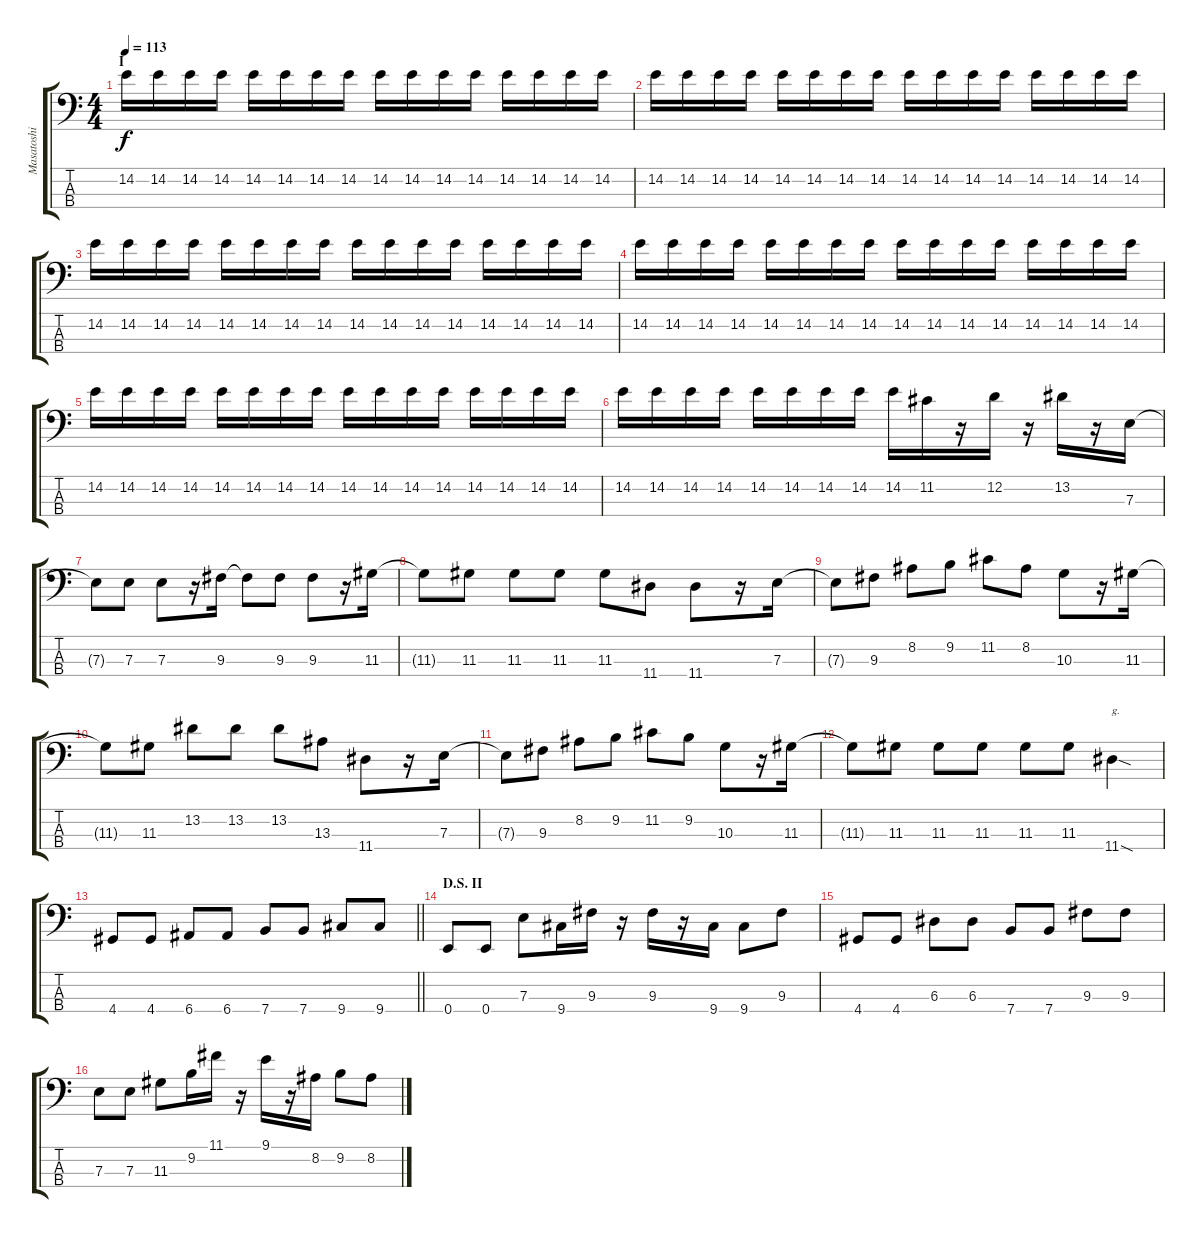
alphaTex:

\track ("Masatoshi Bass" "Masatoshi ") {instrument electricbassfinger}
\staff {score tabs}
\tuning (G2 D2 A1 E1) {hide}
\ts (4 4)
\section ("" "I")
\tempo 113
\clef f4
\ks c
14.2.16{dy f} 14.2.16 14.2.16 14.2.16 14.2.16 14.2.16 14.2.16 14.2.16 14.2.16 14.2.16 14.2.16 14.2.16 14.2.16 14.2.16 14.2.16 14.2.16 |
14.2.16 14.2.16 14.2.16 14.2.16 14.2.16 14.2.16 14.2.16 14.2.16 14.2.16 14.2.16 14.2.16 14.2.16 14.2.16 14.2.16 14.2.16 14.2.16 |
14.2.16 14.2.16 14.2.16 14.2.16 14.2.16 14.2.16 14.2.16 14.2.16 14.2.16 14.2.16 14.2.16 14.2.16 14.2.16 14.2.16 14.2.16 14.2.16 |
14.2.16 14.2.16 14.2.16 14.2.16 14.2.16 14.2.16 14.2.16 14.2.16 14.2.16 14.2.16 14.2.16 14.2.16 14.2.16 14.2.16 14.2.16 14.2.16 |
14.2.16 14.2.16 14.2.16 14.2.16 14.2.16 14.2.16 14.2.16 14.2.16 14.2.16 14.2.16 14.2.16 14.2.16 14.2.16 14.2.16 14.2.16 14.2.16 |
14.2.16 14.2.16 14.2.16 14.2.16 14.2.16 14.2.16 14.2.16 14.2.16 14.2.16 11.2.16 r.16 12.2.16 r.16 13.2.16 r.16 7.3.16 |
7.3{t}.8 7.3.8 7.3.8 r.16 9.3.16 9.3{t}.8 9.3.8 9.3.8 r.16 11.3.16 |
11.3{t}.8 11.3.8 11.3.8 11.3.8 11.3.8 11.4.8 11.4.8 r.16 7.3.16 |
7.3{t}.8 9.3.8 8.2.8 9.2.8 11.2.8 8.2.8 10.3.8 r.16 11.3.16 |
11.3{t}.8 11.3.8 13.2.8 13.2.8 13.2.8 13.3.8 11.4.8 r.16 7.3.16 |
7.3{t}.8 9.3.8 8.2.8 9.2.8 11.2.8 9.2.8 10.3.8 r.16 11.3.16 |
11.3{t}.8 11.3.8 11.3.8 11.3.8 11.3.8 11.3.8 11.4{sod}.4{txt "g."} |
\barLineRight lightlight
4.4.8 4.4.8 6.4.8 6.4.8 7.4.8 7.4.8 9.4.8 9.4.8 |
\section ("" "D.S. II")
0.4.8 0.4.8 7.3.8 9.4.16 9.3.16 r.16 9.3.16 r.16 9.4.16 9.4.8 9.3.8 |
4.4.8 4.4.8 6.3.8 6.3.8 7.4.8 7.4.8 9.3.8 9.3.8 |
7.3.8 7.3.8 11.3.8 9.2.16 11.1.16 r.16 9.1.16 r.16 8.2.16 9.2.8 8.2.8
